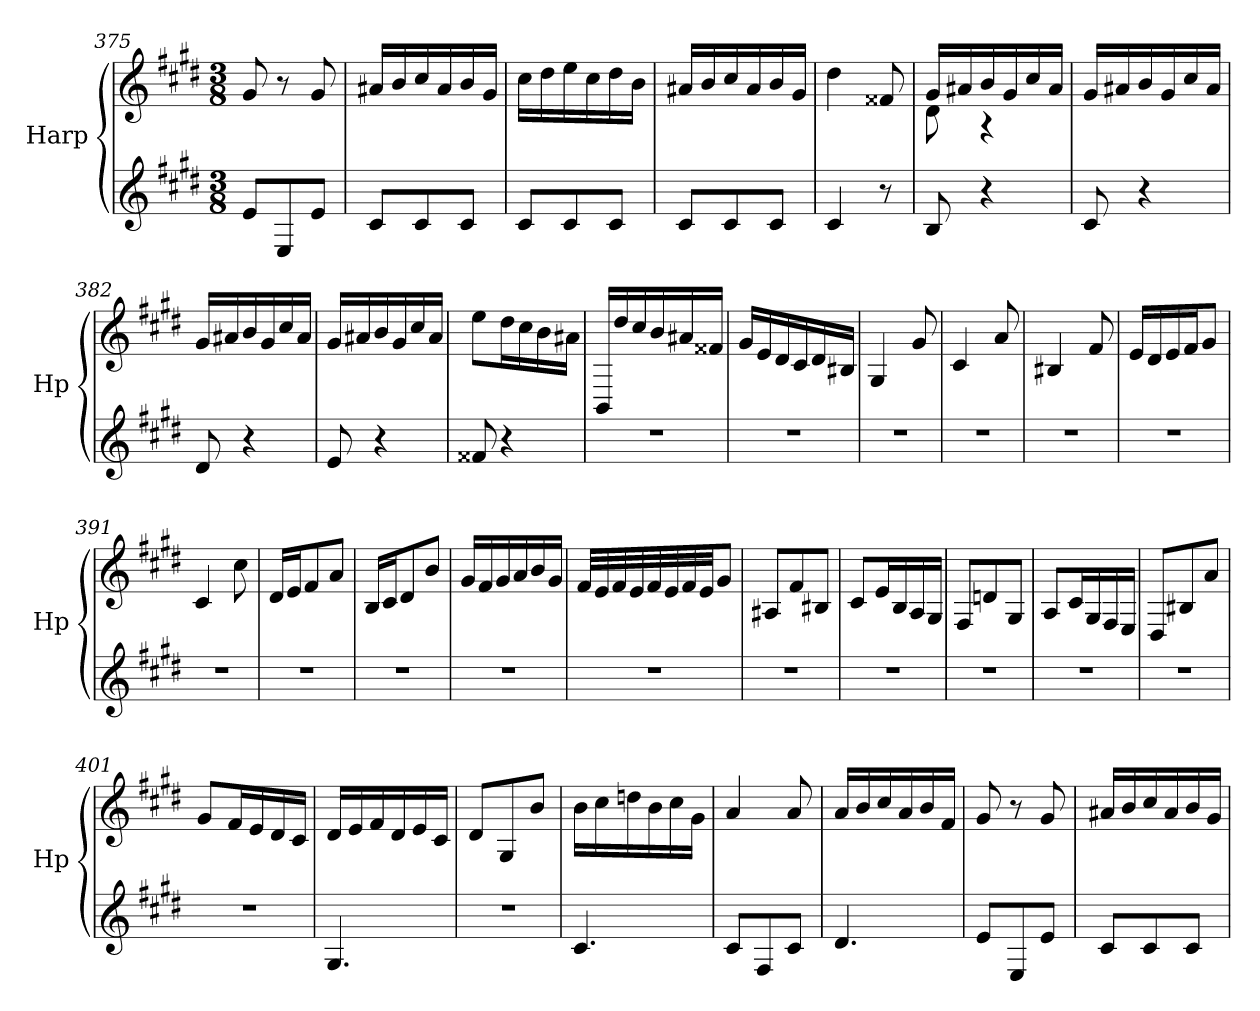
**kern	**kern
*part1	*part1
*staff2	*staff1
*I"Harp	*
*I'Hp	*
*clefG2	*clefG2
*k[f#c#g#d#]	*k[f#c#g#d#]
*M3/8	*M3/8
=375	=375
8e/L	8g#/
8E/	8r
8e/J	8g#/
=376	=376
8c#/L	16a#X/LL
.	16b/
8c#/	16cc#/
.	16a#/
8c#/J	16b/
.	16g#/JJ
=377	=377
8c#/L	16cc#\LL
.	16dd#\
8c#/	16ee\
.	16cc#\
8c#/J	16dd#\
.	16b\JJ
=378	=378
8c#/L	16a#X/LL
.	16b/
8c#/	16cc#/
.	16a#/
8c#/J	16b/
.	16g#/JJ
=379	=379
4c#/	4dd#\
8r	8f##X/
!!LO:LB:g=z
=380	=380
*	*^
8B/	16g#/LL	8d#\
.	16a#X/	.
4r	16b/	4r
.	16g#/	.
.	16cc#/	.
.	16a#/JJ	.
*	*v	*v
=381	=381
8c#/	16g#/LL
.	16a#X/
4r	16b/
.	16g#/
.	16cc#/
.	16a#/JJ
=382	=382
8d#/	16g#/LL
.	16a#X/
4r	16b/
.	16g#/
.	16cc#/
.	16a#/JJ
=383	=383
8e/	16g#/LL
.	16a#X/
4r	16b/
.	16g#/
.	16cc#/
.	16a#/JJ
=384	=384
8f##X/	8ee\L
4r	16dd#\L
.	16cc#\
.	16b\
.	16a#X\JJ
=385	=385
4.r	16BB/LL
.	16dd#/
.	16cc#/
.	16b/
.	16a#X/
.	16f##X/JJ
!!LO:LB:g=z
=386	=386
4.r	16g#/LL
.	16e/
.	16d#/
.	16c#/
.	16d#/
.	16B#X/JJ
=387	=387
4.r	4G#/
.	8g#/
=388	=388
4.r	4c#/
.	8a/
=389	=389
4.r	4B#X/
.	8f#/
=390	=390
4.r	16e/LL
.	16d#/
.	16e/
.	16f#/J
.	8g#/J
=391	=391
4.r	4c#/
.	8cc#\
=392	=392
4.r	16d#/LL
.	16e/J
.	8f#/
.	8a/J
=393	=393
4.r	16B/LL
.	16c#/J
.	8d#/
.	8b/J
=394	=394
4.r	16g#/LL
.	16f#/
.	16g#/
.	16a/
.	16b/
.	16g#/JJ
!!LO:LB:g=z
=395	=395
4.r	32f#/LLL
.	32e/
.	32f#/
.	32e/
.	32f#/
.	32e/
.	32f#/
.	32e/JJ
.	8g#/J
=396	=396
4.r	8A#X/L
.	8f#/
.	8B#X/J
=397	=397
4.r	8c#/L
.	16e/L
.	16B/
.	16A/
.	16G#/JJ
=398	=398
4.r	8F#/L
.	8dn/
.	8G#/J
=399	=399
4.r	8A/L
.	16c#/L
.	16G#/
.	16F#/
.	16E/JJ
=400	=400
4.r	8D#/L
.	8B#X/
.	8a/J
=401	=401
4.r	8g#/L
.	16f#/L
.	16e/
.	16d#/
.	16c#/JJ
!!LO:LB:g=z
=402	=402
4.G#/	16d#/LL
.	16e/
.	16f#/
.	16d#/
.	16e/
.	16c#/JJ
=403	=403
4.r	8d#/L
.	8G#/
.	8b/J
=404	=404
4.c#/	16b\LL
.	16cc#\
.	16ddn\
.	16b\
.	16cc#\
.	16g#\JJ
=405	=405
8c#/L	4a/
8F#/	.
8c#/J	8a/
=406	=406
4.d#/	16a/LL
.	16b/
.	16cc#/
.	16a/
.	16b/
.	16f#/JJ
=407	=407
8e/L	8g#/
8E/	8r
8e/J	8g#/
=408	=408
8c#/L	16a#X/LL
.	16b/
8c#/	16cc#/
.	16a#/
8c#/J	16b/
.	16g#/JJ
=	=
*-	*-
